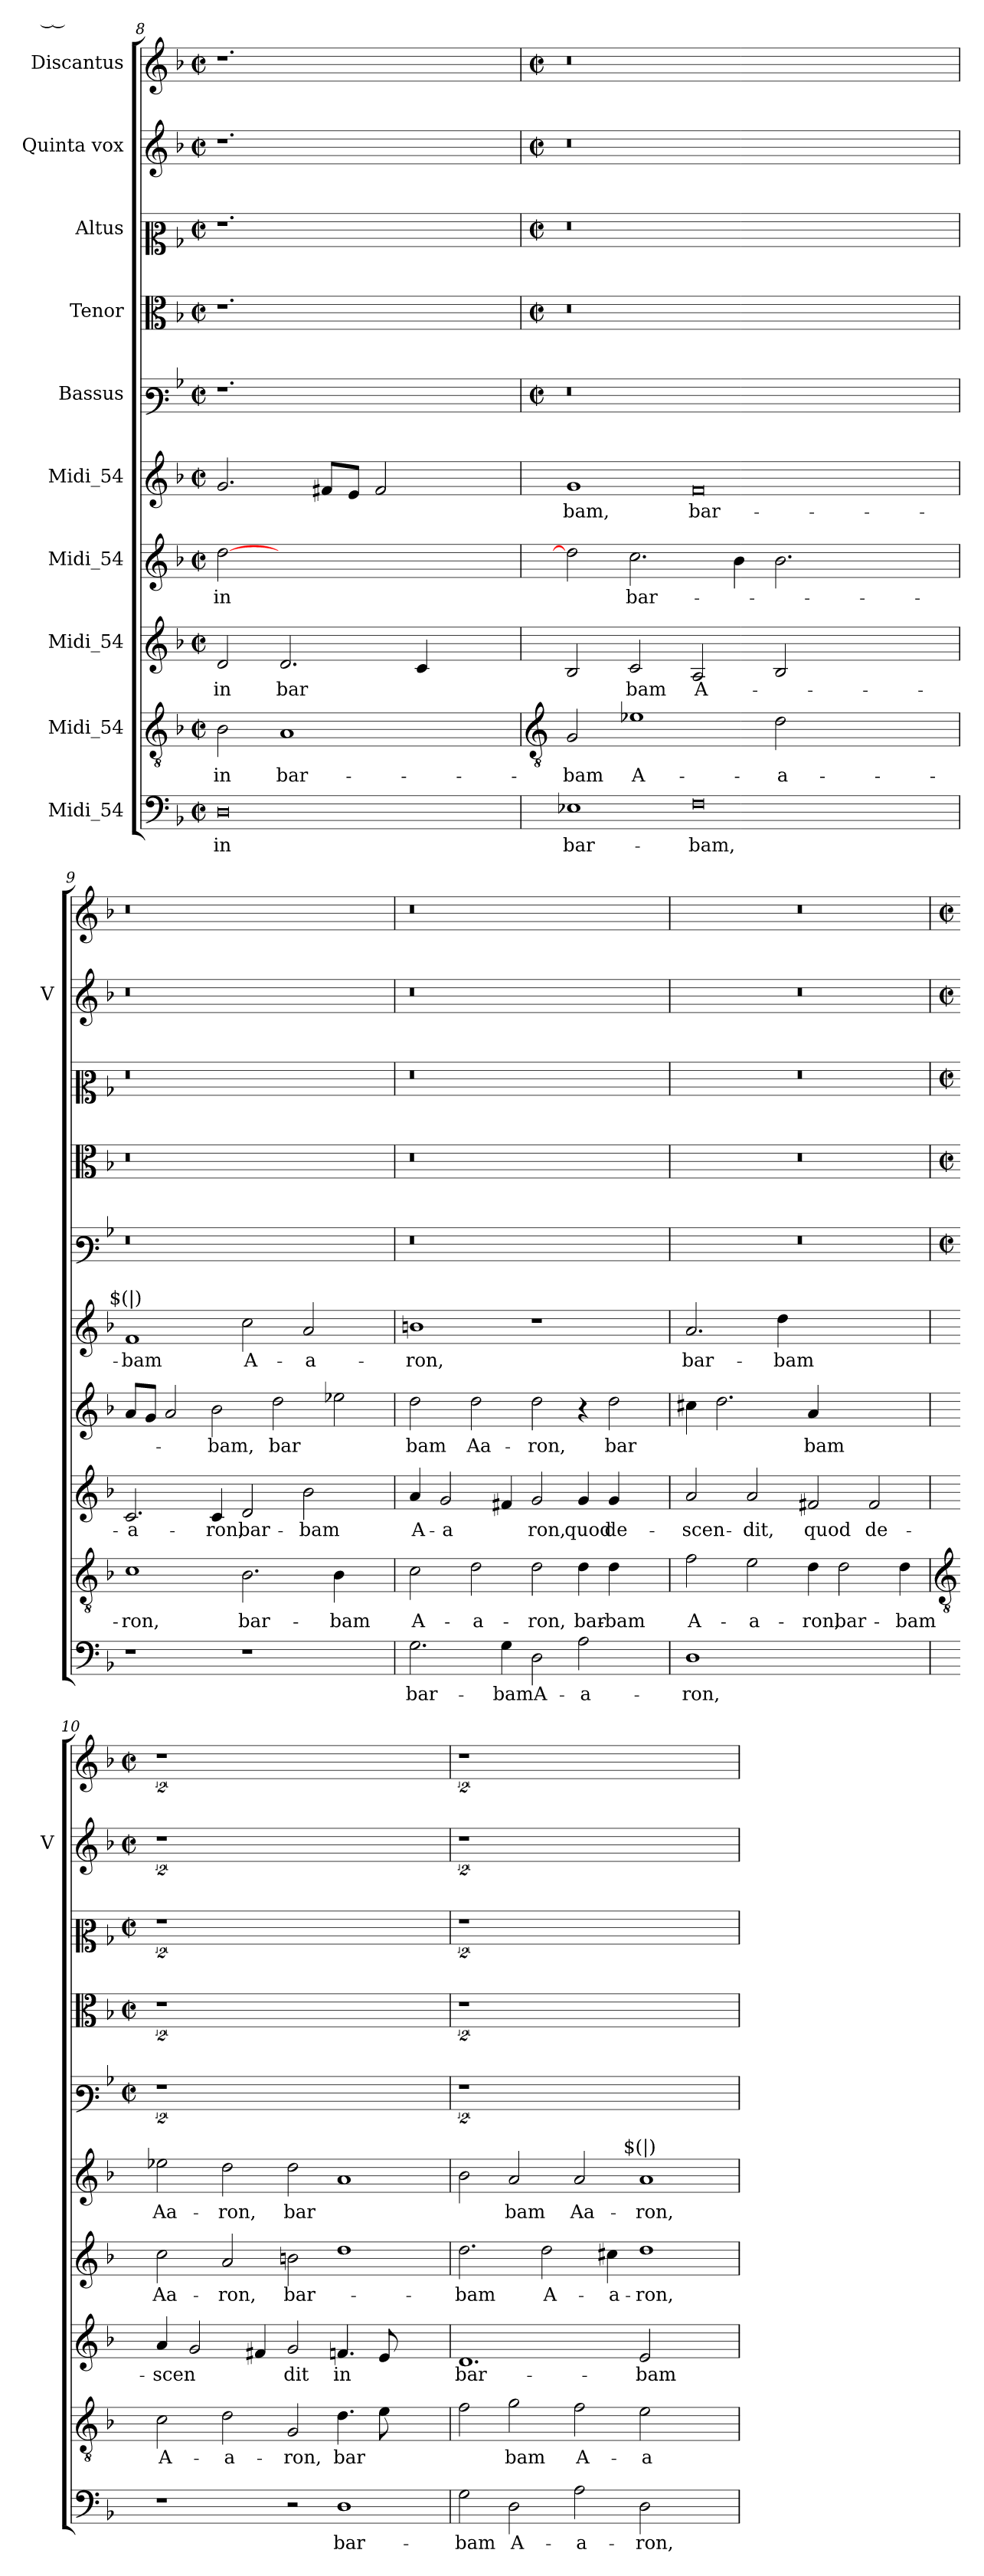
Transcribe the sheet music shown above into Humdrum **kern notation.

**kern	**text	**kern	**text	**kern	**text	**kern	**text	**kern	**text	**kern	**kern	**kern	**kern	**kern
*part10	*part10	*part9	*part9	*part8	*part8	*part7	*part7	*part6	*part6	*part5	*part4	*part3	*part2	*part1
*staff10	*staff10	*staff9	*staff9	*staff8	*staff8	*staff7	*staff7	*staff6	*staff6	*staff5	*staff4	*staff3	*staff2	*staff1
*I"Midi_54	*	*I"Midi_54	*	*I"Midi_54	*	*I"Midi_54	*	*I"Midi_54	*	*I"Bassus	*I"Tenor	*I"Altus	*I"Quinta vox	*I"Discantus
*	*	*	*	*	*	*	*	*	*	*	*	*	*I'V	*
*clefF4	*	*clefGv2	*	*clefG2	*	*clefG2	*	*clefG2	*	*clefF3	*clefC3	*clefC2	*clefG2	*clefG2
*k[b-]	*	*k[b-]	*	*k[b-]	*	*k[b-]	*	*k[b-]	*	*k[b-]	*k[b-]	*k[b-]	*k[b-]	*k[b-]
*F:	*	*F:	*	*F:	*	*F:	*	*F:	*	*F:	*F:	*F:	*F:	*F:
*M4/2	*	*M4/2	*	*M4/2	*	*M4/2	*	*M4/2	*	*M4/2	*M4/2	*M4/2	*M4/2	*M4/2
*met(c|)	*	*met(c|)	*	*met(c|)	*	*met(c|)	*	*met(c|)	*	*met(c|)	*met(c|)	*met(c|)	*met(c|)	*met(c|)
=8	=8	=8	=8	=8	=8	=8	=8	=8	=8	=8	=8	=8	=8	=8
!	!LO:LY:b	!	!LO:LY:b	!	!LO:LY:b	!	!LO:LY:b	!	!	!	!	!	!	!
0D	in	2B-	in	2d	in	[2dd	in	2.g	.	1.r	1.r	1.r	1.r	1.r
!	!	!	!LO:LY:b	!	!LO:LY:b	!	!	!	!	!	!	!	!	!
.	.	1A	bar-	2.d	bar-	1.ryy	.	.	.	.	.	.	.	.
.	.	.	.	.	.	.	.	8f#L	.	.	.	.	.	.
.	.	.	.	.	.	.	.	8eJ	.	.	.	.	.	.
.	.	.	.	.	.	.	.	2f#	.	.	.	.	.	.
.	.	.	.	4c	.	.	.	.	.	.	.	.	.	.
.	.	2ryy	.	2ryy	.	.	.	2ryy	.	2ryy	2ryy	2ryy	2ryy	2ryy
!!LO:LB:g=z
=9	=9	=9	=9	=9	=9	=9	=9	=9	=9	=9	=9	=9	=9	=9
*	*	*clefGv2	*	*	*	*	*	*	*	*	*	*	*	*
*	*	*	*	*	*	*	*	*	*	*M4/2	*M4/2	*M4/2	*M4/2	*M4/2
*	*	*	*	*	*	*	*	*	*	*met(c|)	*met(c|)	*met(c|)	*met(c|)	*met(c|)
!	!LO:LY:b	!	!LO:LY:b	!	!LO:LY:b	!	!LO:LY:b	!	!LO:LY:b	!	!	!	!	!
1E-X	bar-	2G	-bam	2B-	--	2dd]	___	1g	-bam,	0.r	0.r	0.r	0.r	0.r
!	!	!	!LO:LY:b	!	!LO:LY:b	!	!LO:LY:b	!	!	!	!	!	!	!
.	.	1e-X	A-	2c	bam	2.cc	bar-	.	.	.	.	.	.	.
!	!LO:LY:b	!	!	!	!LO:LY:b	!	!	!	!LO:LY:b	!	!	!	!	!
0F	-bam,	.	.	2A	A-	.	.	0f	bar-	.	.	.	.	.
.	.	.	.	.	.	4b-	.	.	.	.	.	.	.	.
!	!	!	!LO:LY:b	!	!	!	!	!	!	!	!	!	!	!
.	.	2d	-a-	2B-	.	2.b-	.	.	.	.	.	.	.	.
.	.	1ryy	.	1ryy	.	.	.	.	.	.	.	.	.	.
.	.	.	.	.	.	2.ryy	.	.	.	.	.	.	.	.
=9	=9	=9	=9	=9	=9	=9	=9	=9	=9	=9	=9	=9	=9	=9
!	!	!	!	!	!	!	!	!LO:TX:a:cj:t=$(|)	!	!	!	!	!	!
!	!	!	!LO:LY:b	!	!LO:LY:b	!	!	!	!LO:LY:b	!	!	!	!	!
1r	.	1c	-ron,	2.c	-a-	8aL	.	1f	-bam	0r	0r	0r	0r	0r
.	.	.	.	.	.	8gJ	.	.	.	.	.	.	.	.
.	.	.	.	.	.	2a	.	.	.	.	.	.	.	.
!	!	!	!	!	!LO:LY:b	!	!LO:LY:b	!	!	!	!	!	!	!
.	.	.	.	4c	-ron,	2b-	-bam,	.	.	.	.	.	.	.
!	!	!	!LO:LY:b	!	!LO:LY:b	!	!	!	!LO:LY:b	!	!	!	!	!
1r	.	2.B-	bar-	2d	bar-	.	.	2cc	A-	.	.	.	.	.
!	!	!	!	!	!	!	!LO:LY:b	!	!	!	!	!	!	!
.	.	.	.	.	.	2dd	bar	.	.	.	.	.	.	.
!	!	!	!	!	!LO:LY:b	!	!	!	!LO:LY:b	!	!	!	!	!
.	.	.	.	2b-	-bam	.	.	2a	-a-	.	.	.	.	.
!	!	!	!LO:LY:b	!	!	!	!LO:LY:b	!	!	!	!	!	!	!
.	.	4B-	-bam	.	.	2ee-X	-	.	.	.	.	.	.	.
4ryy	.	4ryy	.	4ryy	.	.	.	4ryy	.	4ryy	4ryy	4ryy	4ryy	4ryy
=9	=9	=9	=9	=9	=9	=9	=9	=9	=9	=9	=9	=9	=9	=9
!	!LO:LY:b	!	!LO:LY:b	!	!LO:LY:b	!	!LO:LY:b	!	!LO:LY:b	!	!	!	!	!
2.G	bar-	2c	A-	4a	A-	2dd	bam	1bn	-ron,	0r	0r	0r	0r	0r
!	!	!	!	!	!LO:LY:b	!	!	!	!	!	!	!	!	!
.	.	.	.	2g	-a	.	.	.	.	.	.	.	.	.
!	!	!	!LO:LY:b	!	!	!	!LO:LY:b	!	!	!	!	!	!	!
.	.	2d	-a-	.	.	2dd	Aa-	.	.	.	.	.	.	.
!	!LO:LY:b	!	!	!	!LO:LY:b	!	!	!	!	!	!	!	!	!
4G	-bam	.	.	4f#	-	.	.	.	.	.	.	.	.	.
!	!LO:LY:b	!	!LO:LY:b	!	!LO:LY:b	!	!LO:LY:b	!	!	!	!	!	!	!
2D	A-	2d	-ron,	2g	ron,	2dd	-ron,	1r	.	.	.	.	.	.
!	!LO:LY:b	!	!LO:LY:b	!	!LO:LY:b	!	!	!	!	!	!	!	!	!
2A	-a-	4d	bar-	4g	quod	4r	.	.	.	.	.	.	.	.
!	!	!	!LO:LY:b	!	!LO:LY:b	!	!LO:LY:b	!	!	!	!	!	!	!
.	.	4d	-bam	4g	de-	2dd	bar	.	.	.	.	.	.	.
4ryy	.	4ryy	.	4ryy	.	.	.	4ryy	.	4ryy	4ryy	4ryy	4ryy	4ryy
=9	=9	=9	=9	=9	=9	=9	=9	=9	=9	=9	=9	=9	=9	=9
!	!LO:LY:b	!	!LO:LY:b	!	!LO:LY:b	!	!	!	!LO:LY:b	!	!	!	!	!
1D	-ron,	2f	A-	2a	-scen-	4cc#X	.	2.a	bar-	0r	0r	0r	0r	0r
.	.	.	.	.	.	2.dd	.	.	.	.	.	.	.	.
!	!	!	!LO:LY:b	!	!LO:LY:b	!	!	!	!	!	!	!	!	!
.	.	2e	-a-	2a	-dit,	.	.	.	.	.	.	.	.	.
!	!	!	!	!	!	!	!	!	!LO:LY:b	!	!	!	!	!
.	.	.	.	.	.	.	.	4dd	-bam	.	.	.	.	.
!	!	!	!LO:LY:b	!	!LO:LY:b	!	!LO:LY:b	!	!	!	!	!	!	!
1ryy	.	4d	-ron,	2f#X	quod	4a	bam	1ryy	.	.	.	.	.	.
!	!	!	!LO:LY:b	!	!	!	!	!	!	!	!	!	!	!
.	.	2d	bar-	.	.	2.ryy	.	.	.	.	.	.	.	.
!	!	!	!	!	!LO:LY:b	!	!	!	!	!	!	!	!	!
.	.	.	.	2f#	de-	.	.	.	.	.	.	.	.	.
!	!	!	!LO:LY:b	!	!	!	!	!	!	!	!	!	!	!
.	.	4d	-bam	.	.	.	.	.	.	.	.	.	.	.
!!LO:LB:g=z
=10	=10	=10	=10	=10	=10	=10	=10	=10	=10	=10	=10	=10	=10	=10
*	*	*clefGv2	*	*	*	*	*	*	*	*	*	*	*	*
*	*	*	*	*	*	*	*	*	*	*M4/2	*M4/2	*M4/2	*M4/2	*M4/2
*	*	*	*	*	*	*	*	*	*	*met(c|)	*met(c|)	*met(c|)	*met(c|)	*met(c|)
!	!	!	!LO:LY:b	!	!LO:LY:b	!	!LO:LY:b	!	!LO:LY:b	!	!	!	!	!
1r	.	2c	A-	4a	-scen	2cc	Aa-	2ee-X	Aa-	2%5r	2%5r	2%5r	2%5r	2%5r
.	.	.	.	2g	.	.	.	.	.	.	.	.	.	.
!	!	!	!LO:LY:b	!	!	!	!LO:LY:b	!	!LO:LY:b	!	!	!	!	!
.	.	2d	-a-	.	.	2a	-ron,	2dd	-ron,	.	.	.	.	.
.	.	.	.	4f#	.	.	.	.	.	.	.	.	.	.
!	!	!	!LO:LY:b	!	!LO:LY:b	!	!LO:LY:b	!	!LO:LY:b	!	!	!	!	!
2r	.	2G	-ron,	2g	dit	2bn	bar-	2dd	bar	.	.	.	.	.
!	!LO:LY:b	!	!LO:LY:b	!	!LO:LY:b	!	!	!	!LO:LY:b	!	!	!	!	!
1D	bar-	4.d	bar	4.f	in	1dd	.	1a	--	.	.	.	.	.
.	.	8e	.	8e	.	.	.	.	.	.	.	.	.	.
.	.	2ryy	.	2ryy	.	.	.	.	.	.	.	.	.	.
=10	=10	=10	=10	=10	=10	=10	=10	=10	=10	=10	=10	=10	=10	=10
!	!LO:LY:b	!	!	!	!LO:LY:b	!	!LO:LY:b	!	!LO:LY:b	!	!	!	!	!
2G	-bam	2f	.	1.d	bar-	2.dd	-bam	2b-	--	2%5r	2%5r	2%5r	2%5r	2%5r
!	!LO:LY:b	!	!LO:LY:b	!	!	!	!	!	!LO:LY:b	!	!	!	!	!
2D	A-	2g	bam	.	.	.	.	2a	bam	.	.	.	.	.
!	!	!	!	!	!	!	!LO:LY:b	!	!	!	!	!	!	!
.	.	.	.	.	.	2dd	A-	.	.	.	.	.	.	.
!	!LO:LY:b	!	!LO:LY:b	!	!	!	!	!	!LO:LY:b	!	!	!	!	!
2A	-a-	2f	A-	.	.	.	.	2a	Aa-	.	.	.	.	.
!	!	!	!	!	!	!	!LO:LY:b	!	!	!	!	!	!	!
.	.	.	.	.	.	4cc#	-a-	.	.	.	.	.	.	.
!	!	!	!	!	!	!	!	!LO:TX:a:cj:t=$(|)	!	!	!	!	!	!
!	!LO:LY:b	!	!LO:LY:b	!	!LO:LY:b	!	!LO:LY:b	!	!LO:LY:b	!	!	!	!	!
2D	-ron,	2e	-a-	2e	-bam	1dd	-ron,	1a	-ron,	.	.	.	.	.
2ryy	.	2ryy	.	2ryy	.	.	.	.	.	.	.	.	.	.
=	=	=	=	=	=	=	=	=	=	=	=	=	=	=
*-	*-	*-	*-	*-	*-	*-	*-	*-	*-	*-	*-	*-	*-	*-
